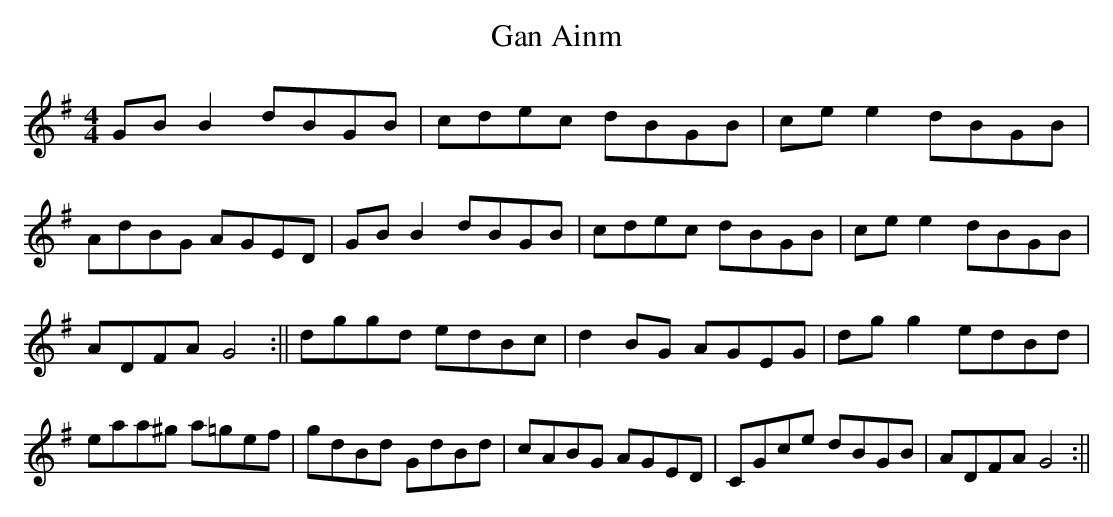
X:1
T:Gan Ainm
M:4/4
L:1/8
K:G
GBB2 dBGB|cdec dBGB|cee2 dBGB|AdBG AGED|\
GBB2 dBGB|cdec dBGB|cee2 dBGB|ADFA G4:||\
dggd edBc|d2BG AGEG|dgg2 edBd|eaa^g a=gef|\
gdBd GdBd|cABG AGED|CGce dBGB|ADFA G4:||
